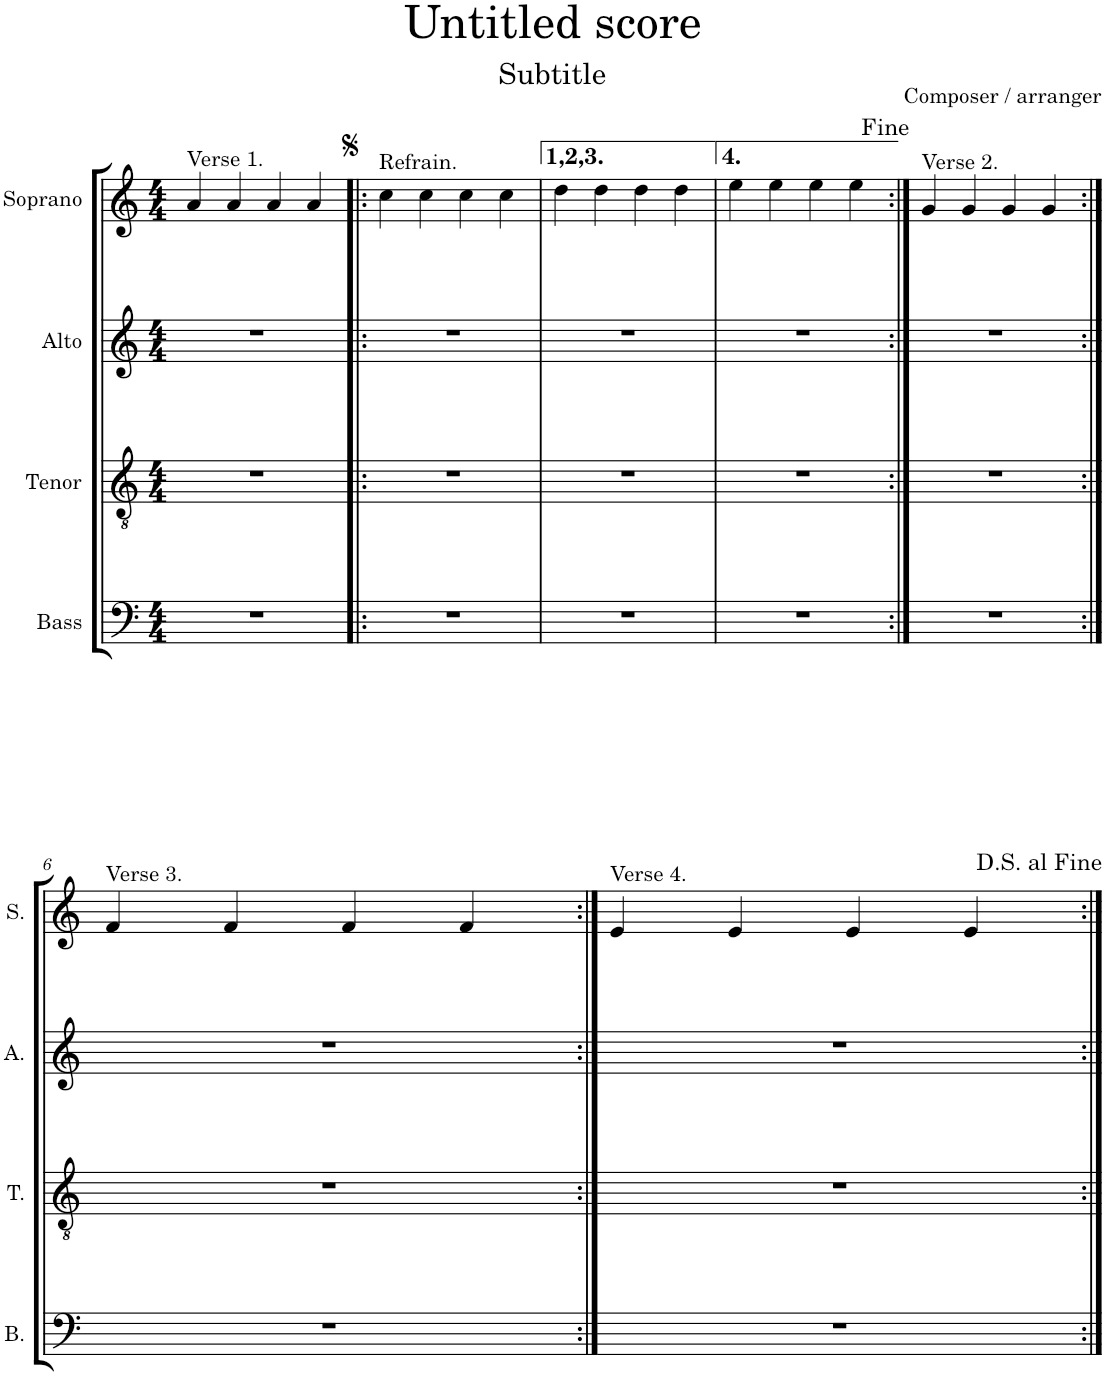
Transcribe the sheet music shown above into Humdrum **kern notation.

**kern	**kern	**kern	**kern
*part4	*part3	*part2	*part1
*staff4	*staff3	*staff2	*staff1
*I"Bass	*I"Tenor	*I"Alto	*I"Soprano
*I'B.	*I'T.	*I'A.	*I'S.
*clefF4	*clefGv2	*clefG2	*clefG2
*k[]	*k[]	*k[]	*k[]
*M4/4	*M4/4	*M4/4	*M4/4
=1	=1	=1	=1
!	!	!	!LO:TX:a:t=Verse 1.
1r	1r	1r	4a/
.	.	.	4a/
.	.	.	4a/
.	.	.	4a/
=2!|:	=2!|:	=2!|:	=2!|:
!	!	!	!LO:TX:a:t=Refrain.
1r	1r	1r	4cc\
.	.	.	4cc\
.	.	.	4cc\
.	.	.	4cc\
=3	=3	=3	=3
1r	1r	1r	4dd\
.	.	.	4dd\
.	.	.	4dd\
.	.	.	4dd\
=4	=4	=4	=4
1r	1r	1r	4ee\
.	.	.	4ee\
.	.	.	4ee\
.	.	.	4ee\
=5:|!	=5:|!	=5:|!	=5:|!
!	!	!	!LO:TX:a:t=Verse 2.
1r	1r	1r	4g/
.	.	.	4g/
.	.	.	4g/
.	.	.	4g/
!!LO:LB:g=z
=6:|!	=6:|!	=6:|!	=6:|!
!	!	!	!LO:TX:a:t=Verse 3.
1r	1r	1r	4f/
.	.	.	4f/
.	.	.	4f/
.	.	.	4f/
=7:|!	=7:|!	=7:|!	=7:|!
!	!	!	!LO:TX:a:t=Verse 4.
1r	1r	1r	4e/
.	.	.	4e/
.	.	.	4e/
.	.	.	4e/
=:|!	=:|!	=:|!	=:|!
*-	*-	*-	*-
